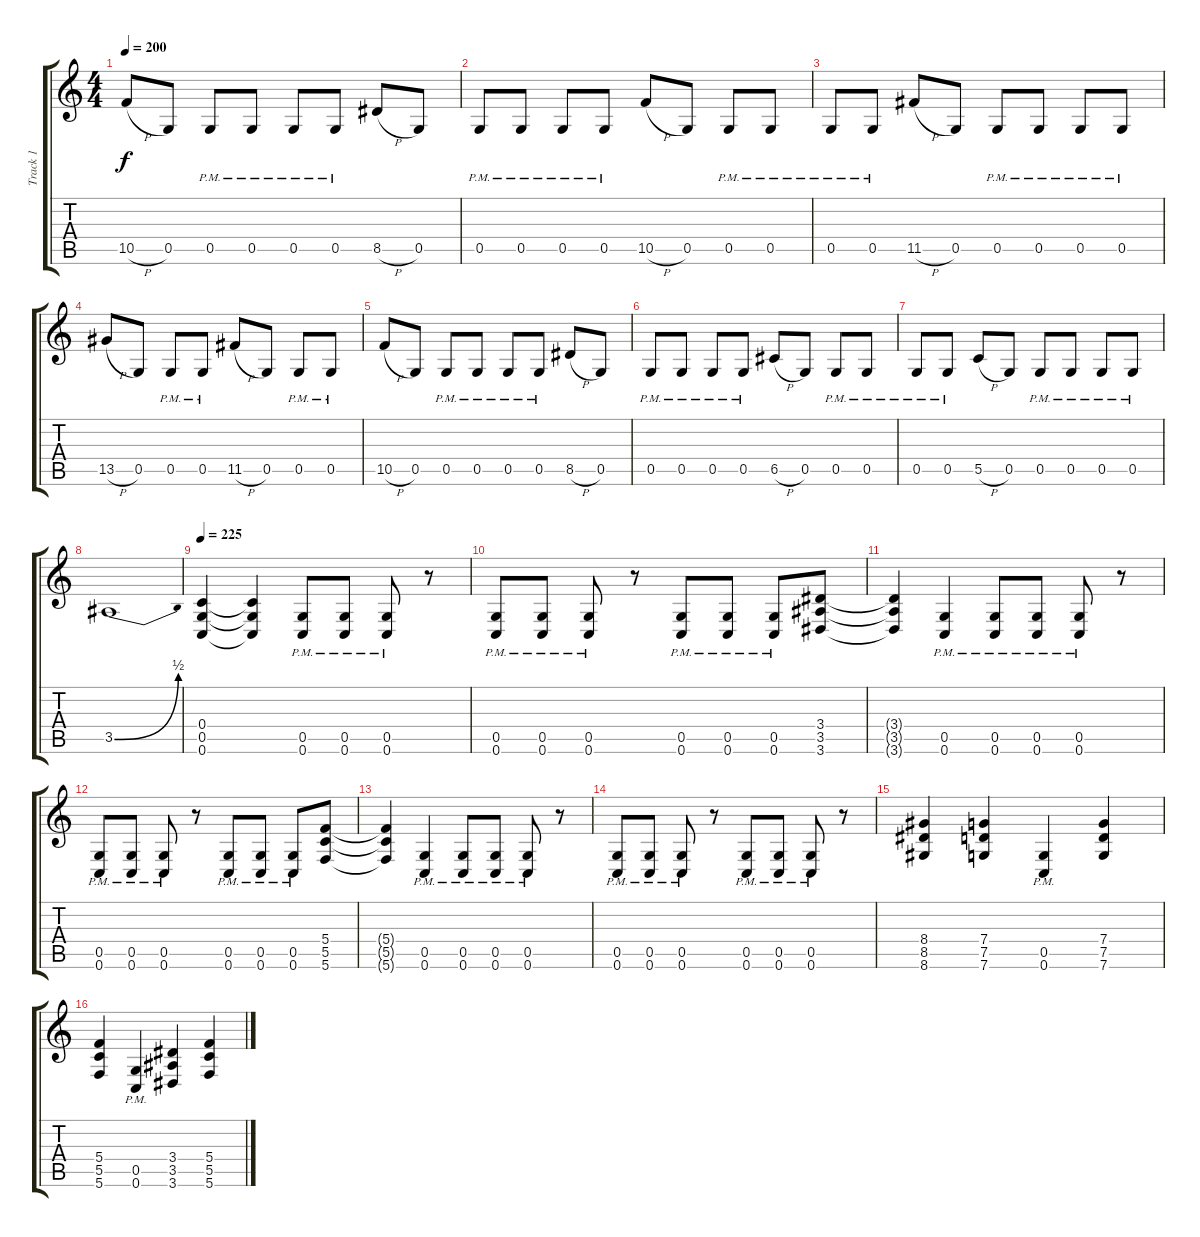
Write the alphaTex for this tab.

\track ("Track 1" "Track 1") {instrument overdrivenguitar}
\staff {score tabs}
\tuning (D4 A3 F3 C3 G2 C2) {hide}
\ts (4 4)
\tempo 200
\clef g2
\ks c
10.5{h}.8{dy f} 0.5.8 0.5{pm}.8 0.5{pm}.8 0.5{pm}.8 0.5{pm}.8 8.5{h}.8 0.5.8 |
0.5{pm}.8 0.5{pm}.8 0.5{pm}.8 0.5{pm}.8 10.5{h}.8 0.5.8 0.5{pm}.8 0.5{pm}.8 |
0.5{pm}.8 0.5{pm}.8 11.5{h}.8 0.5.8 0.5{pm}.8 0.5{pm}.8 0.5{pm}.8 0.5{pm}.8 |
13.5{h}.8 0.5.8 0.5{pm}.8 0.5{pm}.8 11.5{h}.8 0.5.8 0.5{pm}.8 0.5{pm}.8 |
10.5{h}.8 0.5.8 0.5{pm}.8 0.5{pm}.8 0.5{pm}.8 0.5{pm}.8 8.5{h}.8 0.5.8 |
0.5{pm}.8 0.5{pm}.8 0.5{pm}.8 0.5{pm}.8 6.5{h}.8 0.5.8 0.5{pm}.8 0.5{pm}.8 |
0.5{pm}.8 0.5{pm}.8 5.5{h}.8 0.5.8 0.5{pm}.8 0.5{pm}.8 0.5{pm}.8 0.5{pm}.8 |
3.5{be (bend 0 0 60 2)}.1 |
\tempo 225
(0.4 0.5 0.6).4 (0.4{t} 0.5{t} 0.6{t}).4 (0.5{pm} 0.6{pm}).8 (0.5{pm} 0.6{pm}).8 (0.5{pm} 0.6{pm}).8 r.8 |
(0.5{pm} 0.6{pm}).8 (0.5{pm} 0.6{pm}).8 (0.5{pm} 0.6{pm}).8 r.8 (0.5{pm} 0.6{pm}).8 (0.5{pm} 0.6{pm}).8 (0.5{pm} 0.6{pm}).8 (3.4 3.5 3.6).8 |
(3.4{t} 3.5{t} 3.6{t}).4 (0.5{pm} 0.6{pm}).4 (0.5{pm} 0.6{pm}).8 (0.5{pm} 0.6{pm}).8 (0.5{pm} 0.6{pm}).8 r.8 |
(0.5{pm} 0.6{pm}).8 (0.5{pm} 0.6{pm}).8 (0.5{pm} 0.6{pm}).8 r.8 (0.5{pm} 0.6{pm}).8 (0.5{pm} 0.6{pm}).8 (0.5{pm} 0.6{pm}).8 (5.4 5.5 5.6).8 |
(5.4{t} 5.5{t} 5.6{t}).4 (0.5{pm} 0.6{pm}).4 (0.5{pm} 0.6{pm}).8 (0.5{pm} 0.6{pm}).8 (0.5{pm} 0.6{pm}).8 r.8 |
(0.5{pm} 0.6{pm}).8 (0.5{pm} 0.6{pm}).8 (0.5{pm} 0.6{pm}).8 r.8 (0.5{pm} 0.6{pm}).8 (0.5{pm} 0.6{pm}).8 (0.5{pm} 0.6{pm}).8 r.8 |
(8.4 8.5 8.6).4 (7.4 7.5 7.6).4 (0.5{pm} 0.6{pm}).4 (7.4 7.5 7.6).4 |
(5.4 5.5 5.6).4 (0.5{pm} 0.6{pm}).4 (3.4 3.5 3.6).4 (5.4 5.5 5.6).4
